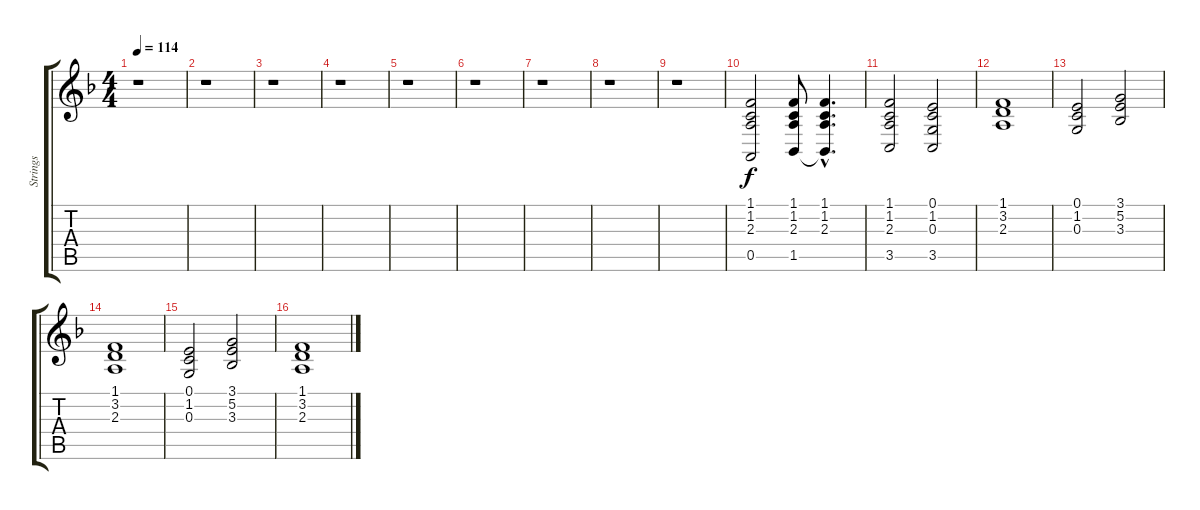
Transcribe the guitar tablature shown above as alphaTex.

\track ("Strings" "Strings") {instrument synthstrings1}
\staff {score tabs}
\tuning (E4 B3 G3 D3 A2 E2) {hide}
\ts (4 4)
\tempo 114
\clef g2
\ks f
r.1{dy f} |
r.1 |
r.1 |
r.1 |
r.1 |
r.1 |
r.1 |
r.1 |
r.1 |
(1.1 1.2 2.3 0.5).2 (1.1 1.2 2.3 1.5).8 (1.1{hac} 1.2{hac} 2.3{hac} 1.5{hac t}).4{d} |
(1.1 1.2 2.3 3.5).2 (0.1 1.2 0.3 3.5).2 |
(1.1 3.2 2.3).1 |
(0.1 1.2 0.3).2 (3.1 5.2 3.3).2 |
(1.1 3.2 2.3).1 |
(0.1 1.2 0.3).2 (3.1 5.2 3.3).2 |
(1.1 3.2 2.3).1
